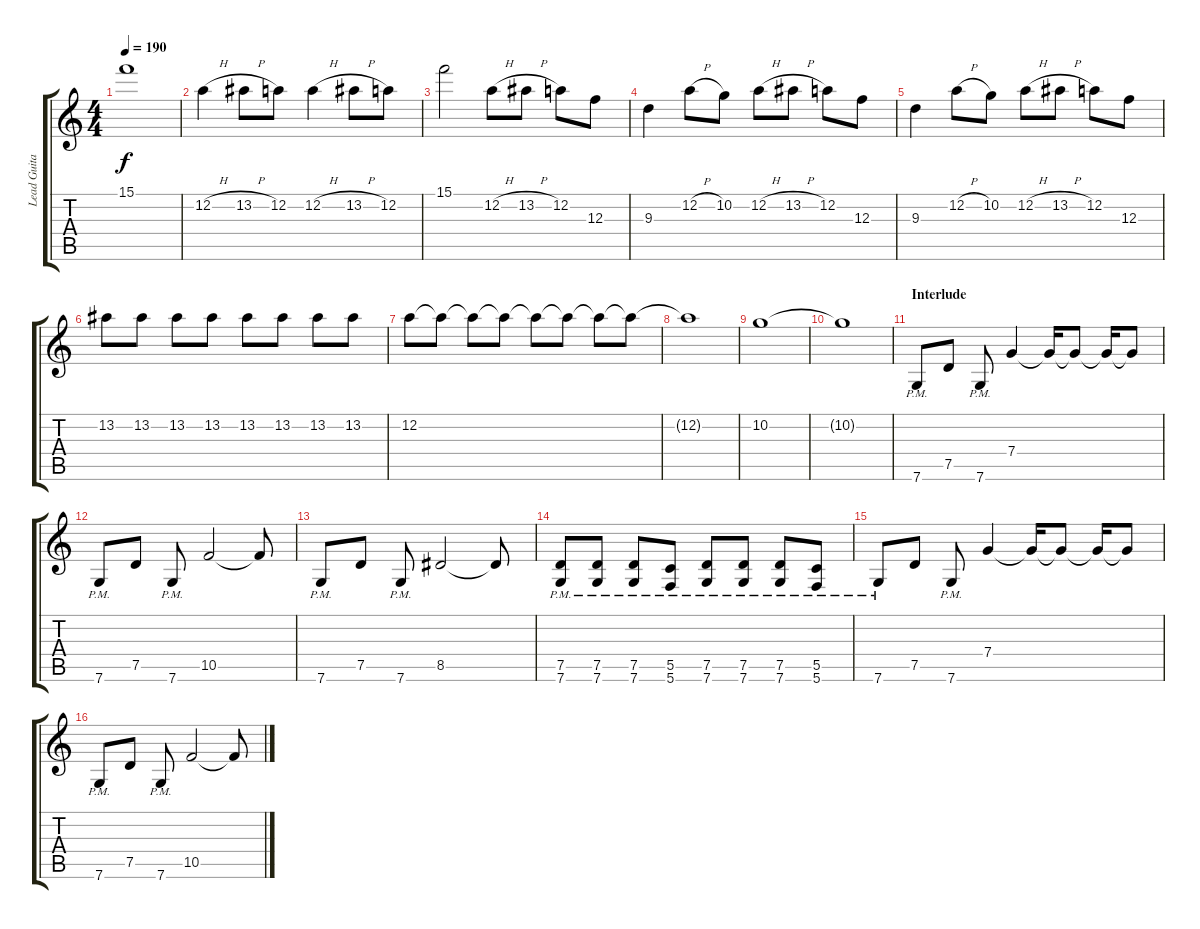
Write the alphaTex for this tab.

\track ("Lead Guitar" "Lead Guita") {instrument distortionguitar}
\staff {score tabs}
\tuning (D4 A3 F3 C3 G2 C2) {hide}
\ts (4 4)
\tempo 190
\clef g2
\ks c
15.1.1{dy f} |
12.2{h}.4 13.2{h}.8 12.2.8 12.2{h}.4 13.2{h}.8 12.2.8 |
15.1.2 12.2{h}.8 13.2{h}.8 12.2.8 12.3.8 |
9.3.4 12.2{h}.8 10.2.8 12.2{h}.8 13.2{h}.8 12.2.8 12.3.8 |
9.3.4 12.2{h}.8 10.2.8 12.2{h}.8 13.2{h}.8 12.2.8 12.3.8 |
13.2.8 13.2.8 13.2.8 13.2.8 13.2.8 13.2.8 13.2.8 13.2.8 |
12.2.8 12.2{t}.8 12.2{t}.8 12.2{t}.8 12.2{t}.8 12.2{t}.8 12.2{t}.8 12.2{t}.8 |
12.2{t}.1 |
10.2.1 |
10.2{t}.1 |
\section ("" "Interlude")
7.6{pm}.8 7.5.8 7.6{pm}.8 7.4.4 7.4{t}.16 7.4{t}.8 7.4{t}.16 7.4{t}.8 |
7.6{pm}.8 7.5.8 7.6{pm}.8 10.5.2 10.5{t}.8 |
7.6{pm}.8 7.5.8 7.6{pm}.8 8.5.2 8.5{t}.8 |
(7.5{pm} 7.6{pm}).8 (7.5{pm} 7.6{pm}).8 (7.5{pm} 7.6{pm}).8 (5.5{pm} 5.6{pm}).8 (7.5{pm} 7.6{pm}).8 (7.5{pm} 7.6{pm}).8 (7.5{pm} 7.6{pm}).8 (5.5{pm} 5.6{pm}).8 |
7.6{pm}.8 7.5.8 7.6{pm}.8 7.4.4 7.4{t}.16 7.4{t}.8 7.4{t}.16 7.4{t}.8 |
7.6{pm}.8 7.5.8 7.6{pm}.8 10.5.2 10.5{t}.8
